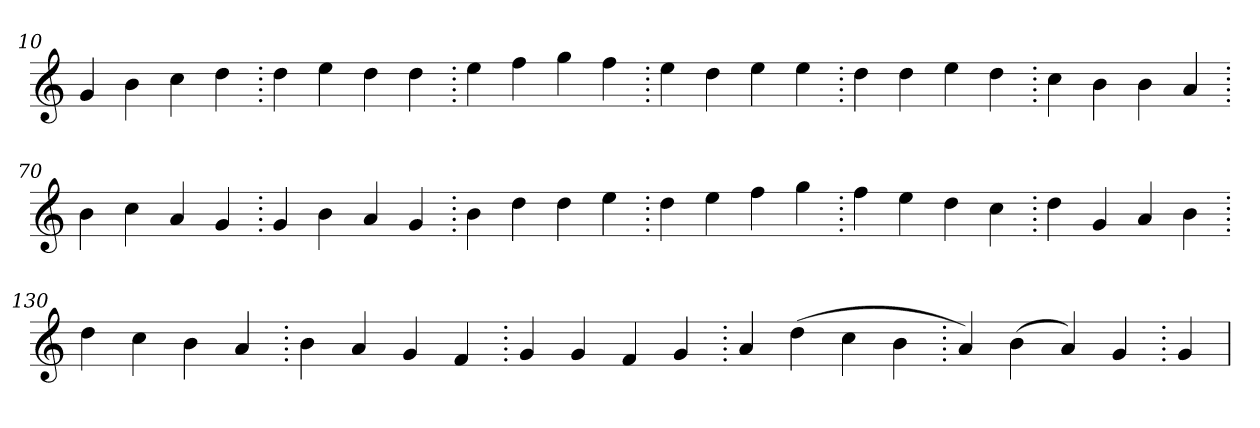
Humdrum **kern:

**kern
*part1
*staff1
*clefG2
=10.
4g
4b
4cc
4dd
=20.
4dd
4ee
4dd
4dd
=30.
4ee
4ff
4gg
4ff
=40.
4ee
4dd
4ee
4ee
=50.
4dd
4dd
4ee
4dd
=60.
4cc
4b
4b
4a
=70.
4b
4cc
4a
4g
=80.
4g
4b
4a
4g
=90.
4b
4dd
4dd
4ee
=100.
4dd
4ee
4ff
4gg
=110.
4ff
4ee
4dd
4cc
=120.
4dd
4g
4a
4b
=130.
4dd
4cc
4b
4a
=140.
4b
4a
4g
4f
=150.
4g
4g
4f
4g
=160.
4a
(>4dd
4cc
4b
=170.
4a)
(>4b
4a)
4g
=180.
4g
=
*-
